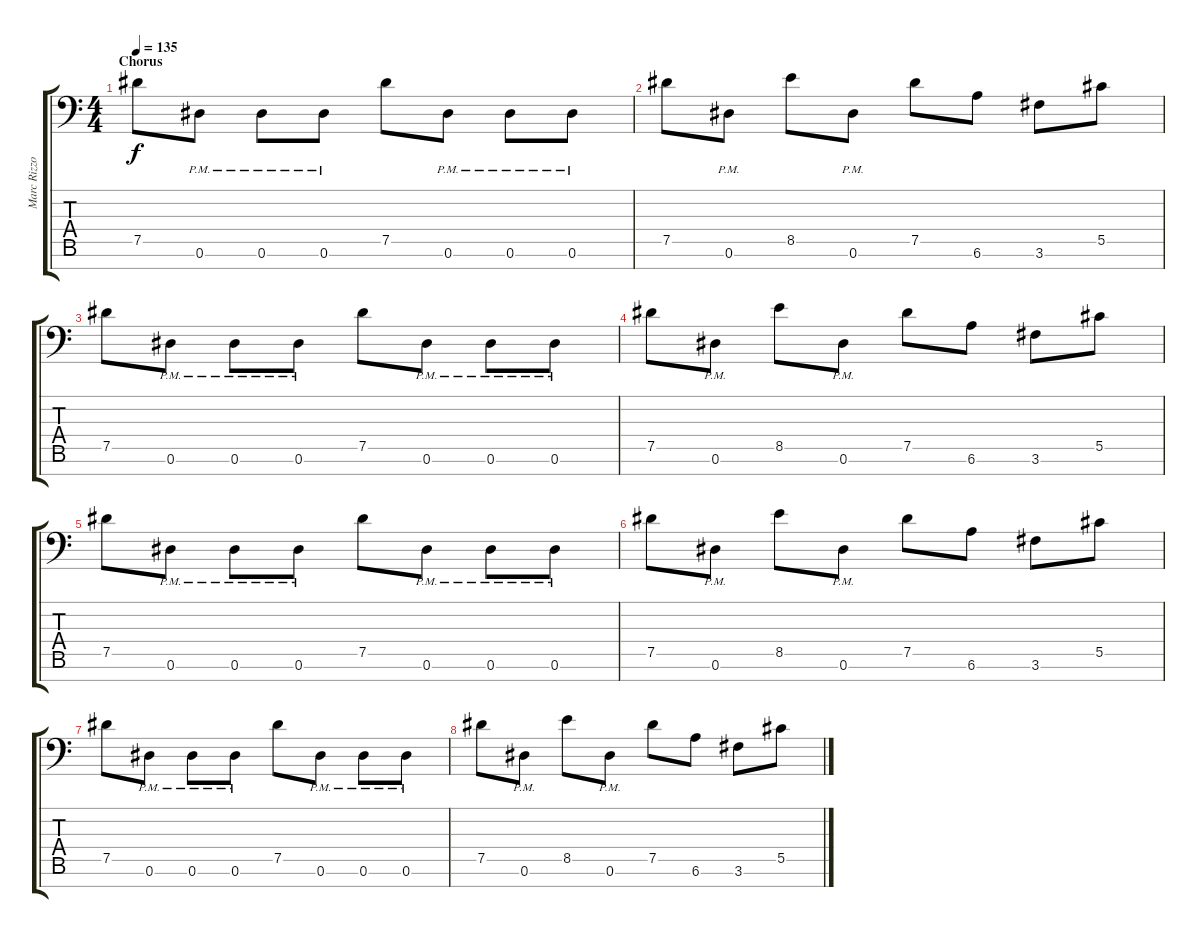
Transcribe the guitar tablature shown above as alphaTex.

\track ("Marc Rizzo" "Marc Rizzo") {instrument overdrivenguitar}
\staff {score tabs}
\tuning (Eb4 Bb3 Gb3 Db3 Ab2 Eb2 Bb1) {hide}
\ts (4 4)
\section ("" "Chorus")
\tempo 135
\clef f4
\ks c
7.5.8{dy f} 0.6{pm}.8 0.6{pm}.8 0.6{pm}.8 7.5.8 0.6{pm}.8 0.6{pm}.8 0.6{pm}.8 |
7.5.8 0.6{pm}.8 8.5.8 0.6{pm}.8 7.5.8 6.6.8 3.6.8 5.5.8 |
7.5.8 0.6{pm}.8 0.6{pm}.8 0.6{pm}.8 7.5.8 0.6{pm}.8 0.6{pm}.8 0.6{pm}.8 |
7.5.8 0.6{pm}.8 8.5.8 0.6{pm}.8 7.5.8 6.6.8 3.6.8 5.5.8 |
7.5.8 0.6{pm}.8 0.6{pm}.8 0.6{pm}.8 7.5.8 0.6{pm}.8 0.6{pm}.8 0.6{pm}.8 |
7.5.8 0.6{pm}.8 8.5.8 0.6{pm}.8 7.5.8 6.6.8 3.6.8 5.5.8 |
7.5.8 0.6{pm}.8 0.6{pm}.8 0.6{pm}.8 7.5.8 0.6{pm}.8 0.6{pm}.8 0.6{pm}.8 |
7.5.8 0.6{pm}.8 8.5.8 0.6{pm}.8 7.5.8 6.6.8 3.6.8 5.5.8
